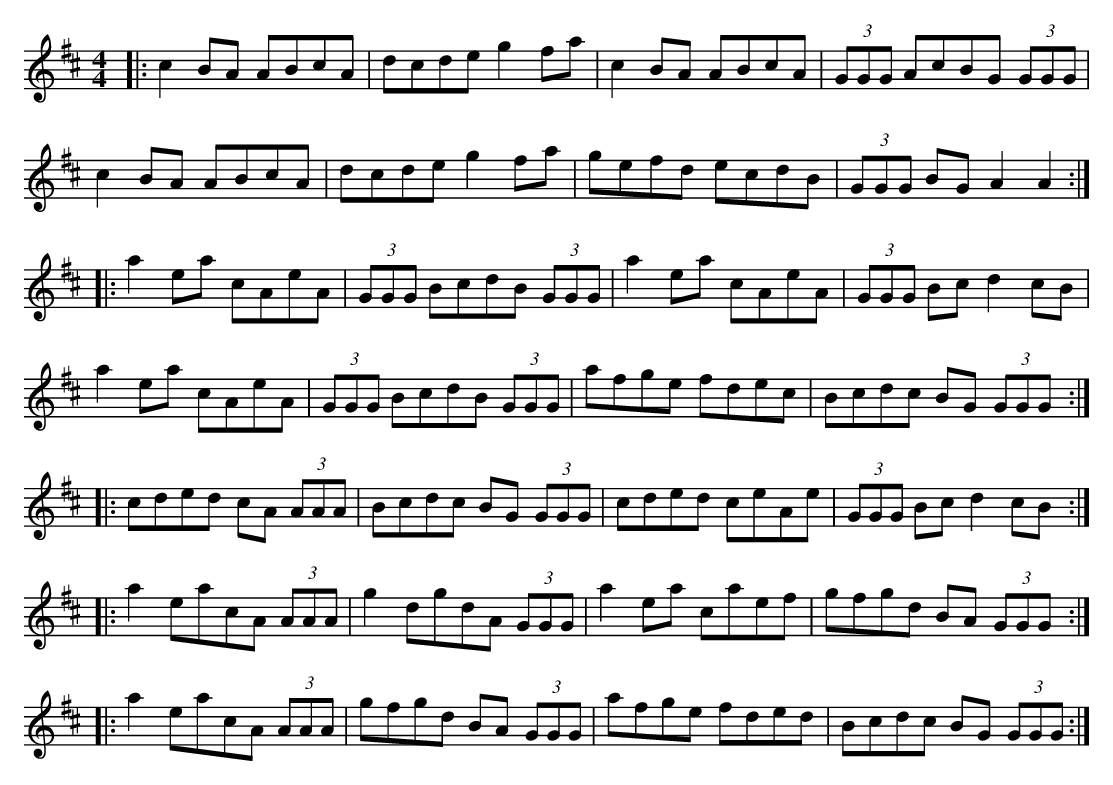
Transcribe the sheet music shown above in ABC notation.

X:1
M:4/4
K:Amix
|:c2 BA ABcA|dcde g2 fa|c2 BA ABcA|(3GGG AcBG (3GGG|
c2 BA ABcA|dcde g2 fa|gefd ecdB|(3GGG BG A2 A2:|
|:a2 ea cAeA|(3GGG BcdB (3GGG|a2 ea cAeA|(3GGG Bcd2 cB|
a2 ea cAeA|(3GGG BcdB (3GGG|afge fdec|Bcdc BG (3GGG:|
|:cded cA (3AAA|Bcdc BG (3GGG|cded ceAe|(3GGG Bc d2 cB:|
|:a2 eacA (3AAA|g2 dgdA (3GGG|a2 ea caef|gfgd BA (3GGG:|
|:a2 eacA (3AAA|gfgd BA (3GGG|afge fded|Bcdc BG (3GGG:|
